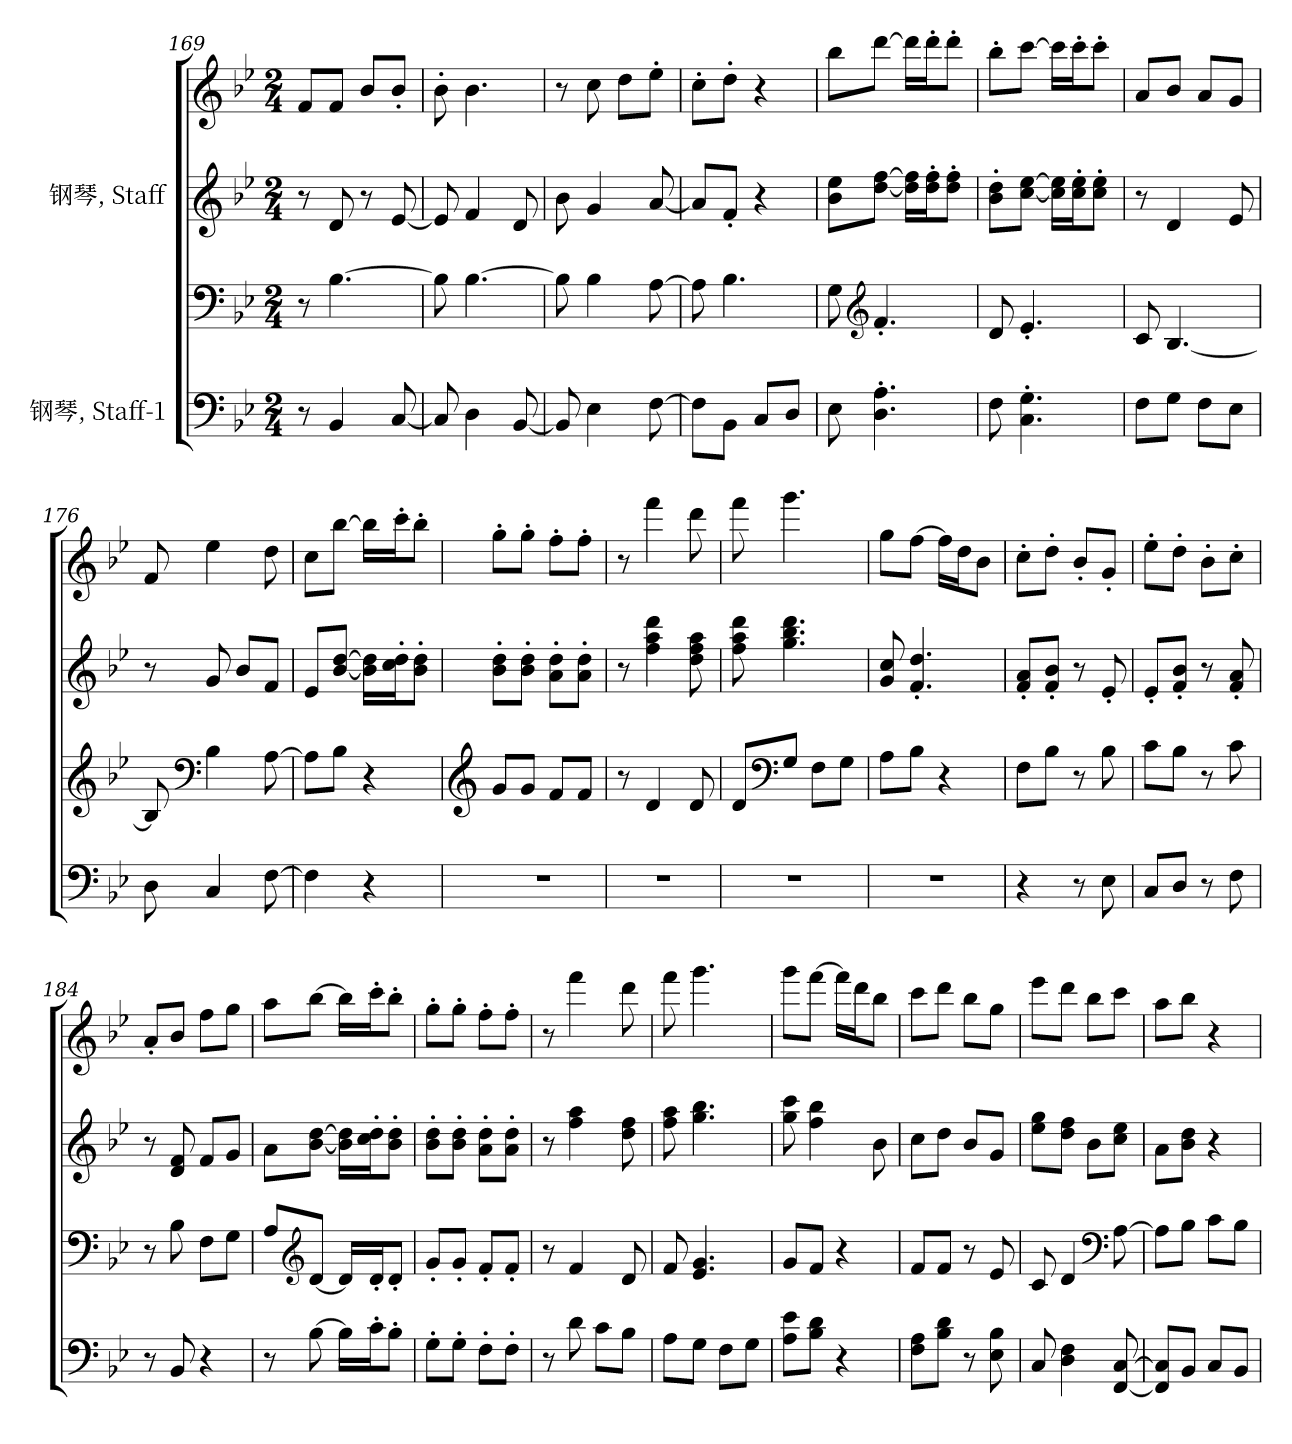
**kern	**kern	**kern	**kern
*part2	*part2	*part1	*part1
*staff4	*staff3	*staff2	*staff1
*I"钢琴, Staff-1	*	*I"钢琴, Staff	*
*clefF4	*clefF4	*clefG2	*clefG2
*k[b-e-]	*k[b-e-]	*k[b-e-]	*k[b-e-]
*M2/4	*M2/4	*M2/4	*M2/4
=169	=169	=169	=169
8r	8r	8r	8f/L
4BB-/	[4.B-\	8d/	8f/J
.	.	8r	8b-/L
[8C/	.	[8e-/	8b-'/J
!!LO:LB:g=z
=170	=170	=170	=170
8C/]	8B-\]	8e-/]	8b-'\
4D\	[4.B-\	4f/	4.b-\
[8BB-/	.	8d/	.
=171	=171	=171	=171
8BB-/]	8B-\]	8b-\	8r
4E-\	4B-\	4g/	8cc\
.	.	.	8dd\L
[8F\	[8A\	[8a/	8ee-'\J
=172	=172	=172	=172
8F\L]	8A\]	8a/L]	8cc'\L
8BB-\J	4.B-\	8f'/J	8dd'\J
8C/L	.	4r	4r
8D/J	.	.	.
=173	=173	=173	=173
8E-\	8G\	8b-\ 8ee-\L	8bb-\L
*	*clefG2	*	*
4.D\' 4.A\'	4.f'/	[8dd\ [8ff\J	[8ddd\J
.	.	16dd\] 16ff\]LL	16ddd\LL]
.	.	16dd\' 16ff\'J	16ddd'\J
.	.	8dd\' 8ff\'J	8ddd'\J
=174	=174	=174	=174
8F\	8d/	8b-\' 8dd\'L	8bb-'\L
4.C\' 4.G\'	4.e-'/	[8cc\ [8ee-\J	[8ccc\J
.	.	16cc\] 16ee-\]LL	16ccc\LL]
.	.	16cc\' 16ee-\'J	16ccc'\J
.	.	8cc\' 8ee-\'J	8ccc'\J
=175	=175	=175	=175
8F\L	8c/	8r	8a/L
8G\J	[4.B-/	4d/	8b-/J
8F\L	.	.	8a/L
8E-\J	.	8e-/	8g/J
!!LO:PB:g=z
=176	=176	=176	=176
8D\	8B-/]	8r	8f/
*	*clefF4	*	*
4C/	4B-\	8g/	4ee-\
.	.	8b-/L	.
[8F\	[8A\	8f/J	8dd\
=177	=177	=177	=177
4F\]	8A\L]	8e-/L	8cc\L
.	8B-\J	[8b-/ [8dd/J	[8bb-\J
4r	4r	16b-\] 16dd\]LL	16bb-\LL]
.	.	16cc\' 16dd\'J	16ccc'\J
.	.	8b-\' 8dd\'J	8bb-'\J
=178	=178	=178	=178
*	*clefG2	*	*
2r	8g/L	8b-\' 8dd\'L	8gg'\L
.	8g/J	8b-\' 8dd\'J	8gg'\J
.	8f/L	8a\' 8dd\'L	8ff'\L
.	8f/J	8a\' 8dd\'J	8ff'\J
=179	=179	=179	=179
2r	8r	8r	8r
.	4d/	4ff\ 4aa\ 4ddd\	4fff\
.	8d/	8dd\ 8ff\ 8aa\	8ddd\
=180	=180	=180	=180
2r	8d/L	8ff\ 8aa\ 8ddd\	8fff\
*	*clefF4	*	*
.	8G/J	4.gg\ 4.bb-\ 4.ddd\	4.ggg\
.	8F\L	.	.
.	8G\J	.	.
=181	=181	=181	=181
2r	8A\L	8g/ 8cc/	8gg\L
.	8B-\J	4.f/' 4.dd/'	[8ff\J
.	4r	.	16ff\LL]
.	.	.	16dd\J
.	.	.	8b-\J
!!LO:LB:g=z
=182	=182	=182	=182
4r	8F\L	8f/' 8a/'L	8cc'\L
.	8B-\J	8f/' 8b-/'J	8dd'\J
8r	8r	8r	8b-'/L
8E-\	8B-\	8e-'/	8g'/J
=183	=183	=183	=183
8C/L	8c\L	8e-'/L	8ee-'\L
8D/J	8B-\J	8f/' 8b-/'J	8dd'\J
8r	8r	8r	8b-'\L
8F\	8c\	8f/' 8a/'	8cc'\J
=184	=184	=184	=184
8r	8r	8r	8a'/L
8BB-/	8B-\	8d/ 8f/	8b-/J
4r	8F\L	8f/L	8ff\L
.	8G\J	8g/J	8gg\J
=185	=185	=185	=185
8r	8A/L	8a\L	8aa\L
*	*clefG2	*	*
[8B-\	[8d/J	[8b-\ [8dd\J	[8bb-\J
16B-\LL]	16d/LL]	16b-\] 16dd\]LL	16bb-\LL]
16c'\J	16d'/J	16cc\' 16dd\'J	16ccc'\J
8B-'\J	8d'/J	8b-\' 8dd\'J	8bb-'\J
=186	=186	=186	=186
8G'\L	8g'/L	8b-\' 8dd\'L	8gg'\L
8G'\J	8g'/J	8b-\' 8dd\'J	8gg'\J
8F'\L	8f'/L	8a\' 8dd\'L	8ff'\L
8F'\J	8f'/J	8a\' 8dd\'J	8ff'\J
=187	=187	=187	=187
8r	8r	8r	8r
8d\	4f/	4ff\ 4aa\	4fff\
8c\L	.	.	.
8B-\J	8d/	8dd\ 8ff\	8ddd\
=188	=188	=188	=188
8A\L	8f/	8ff\ 8aa\	8fff\
8G\J	4.e-/ 4.g/	4.gg\ 4.bb-\	4.ggg\
8F\L	.	.	.
8G\J	.	.	.
!!LO:LB:g=z
=189	=189	=189	=189
8A\ 8e-\L	8g/L	8gg\ 8ccc\	8ggg\L
8B-\ 8d\J	8f/J	4ff\ 4bb-\	[8fff\J
4r	4r	.	16fff\LL]
.	.	.	16ddd\J
.	.	8b-\	8bb-\J
=190	=190	=190	=190
8F\ 8A\L	8f/L	8cc\L	8ccc\L
8B-\ 8d\J	8f/J	8dd\J	8ddd\J
8r	8r	8b-/L	8bb-\L
8E-\ 8B-\	8e-/	8g/J	8gg\J
=191	=191	=191	=191
8C/	8c/	8ee-\ 8gg\L	8eee-\L
4D\ 4F\	4d/	8dd\ 8ff\J	8ddd\J
.	.	8b-\L	8bb-\L
*	*clefF4	*	*
[8FF/ [8C/	[8A\	8cc\ 8ee-\J	8ccc\J
=192	=192	=192	=192
8FF/] 8C/]L	8A\L]	8a\L	8aa\L
8BB-/J	8B-\J	8b-\ 8dd\J	8bb-\J
8C/L	8c\L	4r	4r
8BB-/J	8B-\J	.	.
=	=	=	=
*-	*-	*-	*-
